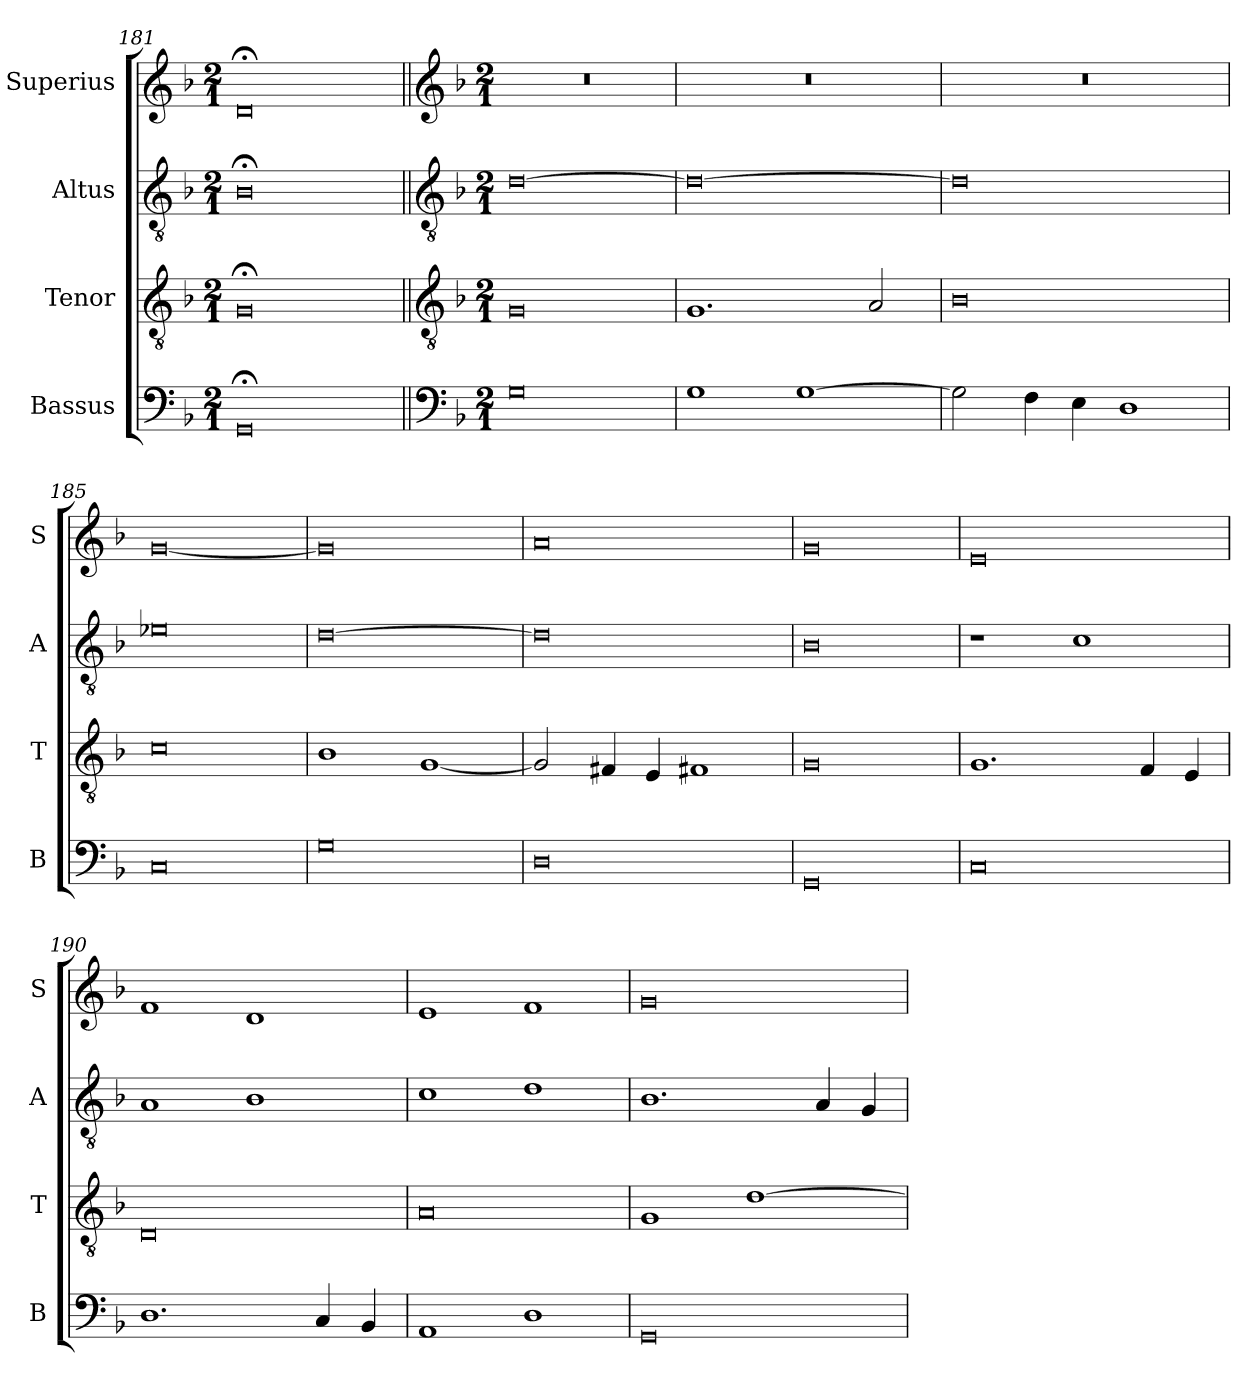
**kern	**kern	**kern	**kern
*part4	*part3	*part2	*part1
*staff4	*staff3	*staff2	*staff1
*I"Bassus	*I"Tenor	*I"Altus	*I"Superius
*I'B	*I'T	*I'A	*I'S
*clefF4	*clefGv2	*clefGv2	*clefG2
*k[b-]	*k[b-]	*k[b-]	*k[b-]
*M2/1	*M2/1	*M2/1	*M2/1
=181	=181	=181	=181
0GG;<	0G;<	0B-;<	0d;<
!!LO:LB:g=z
=182||	=182||	=182||	=182||
*clefF4	*clefGv2	*clefGv2	*clefG2
*k[b-]	*k[b-]	*k[b-]	*k[b-]
*M2/1	*M2/1	*M2/1	*M2/1
0G	0G	[0d	0r
=183	=183	=183	=183
1G	1.G	0d_	0r
[1G	.	.	.
.	2A/	.	.
=184	=184	=184	=184
2G\]	0B-	0d]	0r
4F\	.	.	.
4E\	.	.	.
1D	.	.	.
=185	=185	=185	=185
0C	0c	0e-X	[0g
=186	=186	=186	=186
0G	1B-	[0d	0g]
.	[1G	.	.
=187	=187	=187	=187
0D	2G/]	0d]	0a
.	4F#X/	.	.
.	4E/	.	.
.	1F#X	.	.
=188	=188	=188	=188
0GG	0G	0B-	0g
=189	=189	=189	=189
0C	1.G	1r	0e
.	.	1c	.
.	4F/	.	.
.	4E/	.	.
=190	=190	=190	=190
1.D	0D	1A	1f
.	.	1B-	1d
4C/	.	.	.
4BB-/	.	.	.
=191	=191	=191	=191
1AA	0A	1c	1e
1D	.	1d	1f
=192	=192	=192	=192
0GG	1G	1.B-	0g
.	[1d	.	.
.	.	4A/	.
.	.	4G/	.
=	=	=	=
*-	*-	*-	*-
